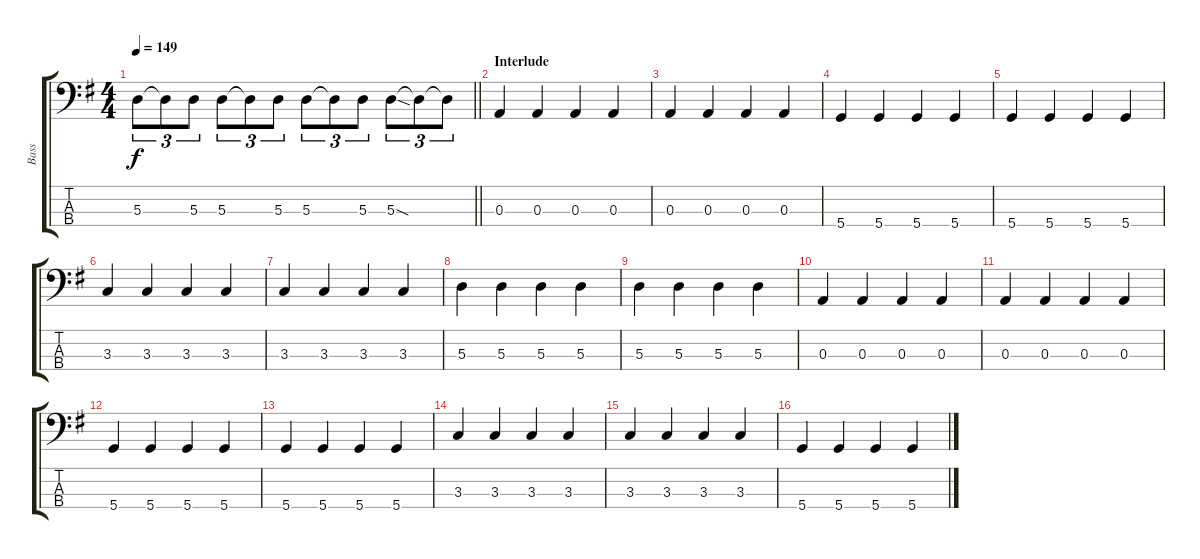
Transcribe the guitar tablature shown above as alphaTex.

\track ("Bass" "Bass") {instrument electricbasspick}
\staff {score tabs}
\tuning (G2 D2 A1 D1) {hide}
\ts (4 4)
\tempo 149
\clef f4
\barLineRight lightlight
\ks g
5.3.8{tu (3 2) dy f} 5.3{t}.8{tu (3 2)} 5.3.8{tu (3 2)} 5.3.8{tu (3 2)} 5.3{t}.8{tu (3 2)} 5.3.8{tu (3 2)} 5.3.8{tu (3 2)} 5.3{t}.8{tu (3 2)} 5.3.8{tu (3 2)} 5.3{sod}.8{tu (3 2)} 5.3{t}.8{tu (3 2)} 5.3{t}.8{tu (3 2)} |
\section ("" "Interlude")
0.3.4 0.3.4 0.3.4 0.3.4 |
0.3.4 0.3.4 0.3.4 0.3.4 |
5.4.4 5.4.4 5.4.4 5.4.4 |
5.4.4 5.4.4 5.4.4 5.4.4 |
3.3.4 3.3.4 3.3.4 3.3.4 |
3.3.4 3.3.4 3.3.4 3.3.4 |
5.3.4 5.3.4 5.3.4 5.3.4 |
5.3.4 5.3.4 5.3.4 5.3.4 |
0.3.4 0.3.4 0.3.4 0.3.4 |
0.3.4 0.3.4 0.3.4 0.3.4 |
5.4.4 5.4.4 5.4.4 5.4.4 |
5.4.4 5.4.4 5.4.4 5.4.4 |
3.3.4 3.3.4 3.3.4 3.3.4 |
3.3.4 3.3.4 3.3.4 3.3.4 |
5.4.4 5.4.4 5.4.4 5.4.4
